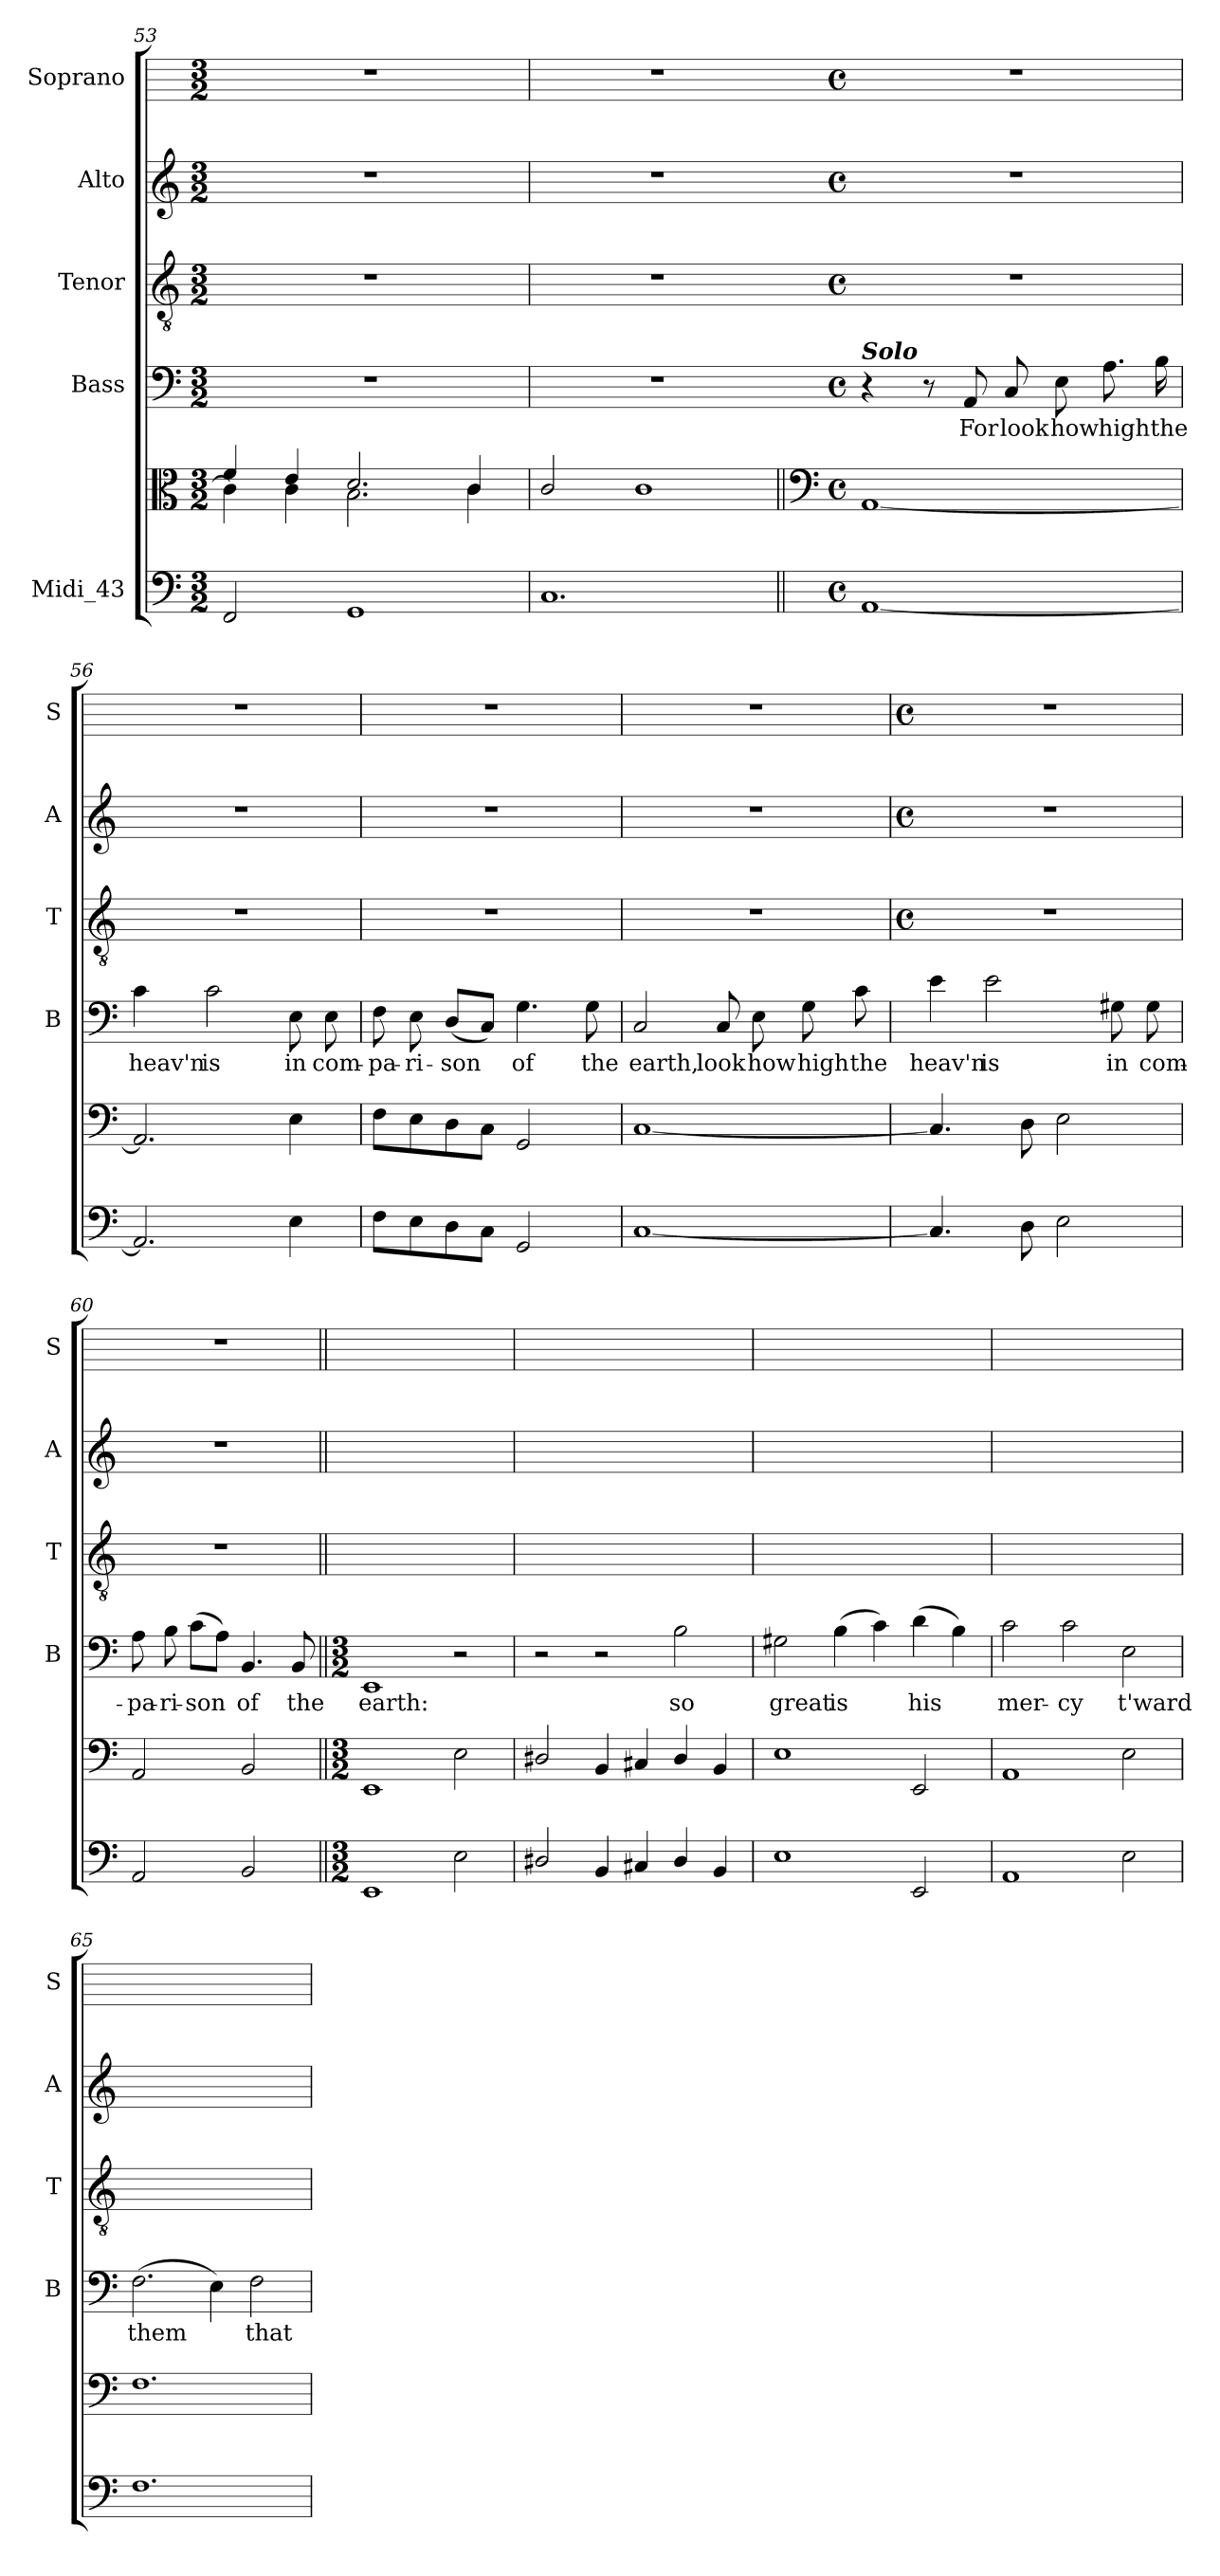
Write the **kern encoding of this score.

**kern	**kern	**dynam	**kern	**text	**dynam	**kern	**kern	**kern
*part5	*part5	*part5	*part4	*part4	*part4	*part3	*part2	*part1
*staff6	*staff5	*staff5/6	*staff4	*staff4	*staff4	*staff3	*staff2	*staff1
*I"Midi_43	*	*	*I"Bass	*	*	*I"Tenor	*I"Alto	*I"Soprano
*	*	*	*I'B	*	*	*I'T	*I'A	*I'S
*clefF4	*clefC3	*	*clefF4	*	*	*clefGv2	*clefG2	*
*k[]	*k[]	*	*k[]	*	*	*k[]	*k[]	*
*C:	*C:	*	*C:	*	*	*C:	*C:	*
*M3/2	*M3/2	*	*M3/2	*	*	*M3/2	*M3/2	*M3/2
=53	=53	=53	=53	=53	=53	=53	=53	=53
*	*^	*	*	*	*	*	*	*
!	!	!	!	!LO:N:vis=1	!	!	!LO:N:vis=1	!LO:N:vis=1	!
2FF	4f/	4c\]	.	1.r	.	.	1.r	1.r	1.r
.	4e/	4c\	.	.	.	.	.	.	.
1GG	2.d/	2.B\	.	.	.	.	.	.	.
.	4c/	4c\	.	.	.	.	.	.	.
=54	=54	=54	=54	=54	=54	=54	=54	=54	=54
!	!	!LO:N:vis=1	!	!LO:N:vis=1	!	!	!LO:N:vis=1	!LO:N:vis=1	!
1.C	2c/	1.ryy	.	1.r	.	.	1.r	1.r	1.r
.	1c/	.	.	.	.	.	.	.	.
*	*v	*v	*	*	*	*	*	*	*
!!LO:LB:g=z
=55||	=55||	=55	=55||	=55	=55	=55||	=55||	=55
*	*clefF4	*	*	*	*	*	*	*
*k[]	*k[]	*	*	*	*	*	*	*
*C:	*C:	*	*	*	*	*	*	*
*M4/4	*M4/4	*	*M4/4	*	*	*M4/4	*M4/4	*M4/4
*met(c)	*met(c)	*	*met(c)	*	*	*met(c)	*met(c)	*met(c)
!	!	!	!LO:TX:a:Bi:t=Solo	!	!	!	!	!
!	!	!LO:DY:b=2	!	!	!	!	!	!
!	!	!LO:DY:n=1:b	!	!	!	!	!	!
[1AA	[1AA	mp mp	4r	.	.	1r	1r	1r
.	.	.	8r	.	.	.	.	.
!	!	!	!	!LO:LY:b	!LO:DY:b	!	!	!
!	!	!	!	!	!LO:DY:n=1:b	!	!	!
.	.	.	8AA	For	mf f	.	.	.
!	!	!	!	!LO:LY:b	!	!	!	!
.	.	.	8C	look	.	.	.	.
!	!	!	!	!LO:LY:b	!	!	!	!
.	.	.	8E	how	.	.	.	.
!	!	!	!	!LO:LY:b	!	!	!	!
.	.	.	8.A	high	.	.	.	.
!	!	!	!	!LO:LY:b	!	!	!	!
.	.	.	16B	the	.	.	.	.
=56	=56	=56	=56	=56	=56	=56	=56	=56
!	!	!	!	!LO:LY:b	!	!	!	!
2.AA]	2.AA]	.	4c	heav'n	.	1r	1r	1r
!	!	!	!	!LO:LY:b	!	!	!	!
.	.	.	2c	is	.	.	.	.
!	!	!	!	!LO:LY:b	!	!	!	!
4E	4E	.	8E	in	.	.	.	.
!	!	!	!	!LO:LY:b	!	!	!	!
.	.	.	8E	com-	.	.	.	.
=57	=57	=57	=57	=57	=57	=57	=57	=57
!	!	!	!	!LO:LY:b	!	!	!	!
8FL	8FL	.	8F	-pa-	.	1r	1r	1r
!	!	!	!	!LO:LY:b	!	!	!	!
8E	8E	.	8E	-ri-	.	.	.	.
!	!	!	!	!LO:LY:b	!	!	!	!
8D	8D	.	(<8DL	-son	.	.	.	.
8CJ	8CJ	.	8CJ)	.	.	.	.	.
!	!	!	!	!LO:LY:b	!	!	!	!
2GG	2GG	.	4.G	of	.	.	.	.
!	!	!	!	!LO:LY:b	!	!	!	!
.	.	.	8G	the	.	.	.	.
=58	=58	=58	=58	=58	=58	=58	=58	=58
!	!	!	!	!LO:LY:b	!	!	!	!
[1C	[1C	.	2C	earth,	.	1r	1r	1r
!	!	!	!	!LO:LY:b	!	!	!	!
.	.	.	8C	look	.	.	.	.
!	!	!	!	!LO:LY:b	!	!	!	!
.	.	.	8E	how	.	.	.	.
!	!	!	!	!LO:LY:b	!	!	!	!
.	.	.	8G	high	.	.	.	.
!	!	!	!	!LO:LY:b	!	!	!	!
.	.	.	8c	the	.	.	.	.
!!LO:LB:g=z
=59	=59	=59	=59	=59	=59	=59	=59	=59
*	*	*	*	*	*	*M4/4	*M4/4	*M4/4
*	*	*	*	*	*	*met(c)	*met(c)	*met(c)
!	!	!	!	!LO:LY:b	!	!	!	!
4.C]	4.C]	.	4e	heav'n	.	1r	1r	1r
!	!	!	!	!LO:LY:b	!	!	!	!
.	.	.	2e	is	.	.	.	.
8D	8D	.	.	.	.	.	.	.
2E	2E	.	.	.	.	.	.	.
!	!	!	!	!LO:LY:b	!	!	!	!
.	.	.	8G#X	in	.	.	.	.
!	!	!	!	!LO:LY:b	!	!	!	!
.	.	.	8G#	com-	.	.	.	.
=60	=60	=60	=60	=60	=60	=60	=60	=60
!	!	!	!	!LO:LY:b	!	!	!	!
2AA	2AA	.	8A	-pa-	.	1r	1r	1r
!	!	!	!	!LO:LY:b	!	!	!	!
.	.	.	8B	-ri-	.	.	.	.
!	!	!	!	!LO:LY:b	!	!	!	!
.	.	.	(>8cL	-son	.	.	.	.
.	.	.	8AJ)	.	.	.	.	.
!	!	!	!	!LO:LY:b	!	!	!	!
2BB	2BB	.	4.BB	of	.	.	.	.
!	!	!	!	!LO:LY:b	!	!	!	!
.	.	.	8BB	the	.	.	.	.
=61||	=61||	=61||	=61||	=61||	=61||	=61||	=61||	=61||
*M3/2	*M3/2	*	*M3/2	*	*	*	*	*
!	!	!	!	!LO:LY:b	!	!	!	!
1EE	1EE	.	1EE	earth:	.	1.r	1.r	1.r
2E	2E	.	2r	.	.	.	.	.
=62	=62	=62	=62	=62	=62	=62	=62	=62
2D#X/	2D#X/	.	2r	.	.	1.r	1.r	1.r
4BB	4BB	.	2r	.	.	.	.	.
4C#X	4C#X	.	.	.	.	.	.	.
!	!	!	!	!LO:LY:b	!	!	!	!
4D#/	4D#/	.	2B	so	.	.	.	.
4BB	4BB	.	.	.	.	.	.	.
=63	=63	=63	=63	=63	=63	=63	=63	=63
!	!	!	!	!LO:LY:b	!	!	!	!
1E	1E	.	2G#X	great	.	1.r	1.r	1.r
!	!	!	!	!LO:LY:b	!	!	!	!
.	.	.	(>4B	is	.	.	.	.
.	.	.	4c)	.	.	.	.	.
!	!	!	!	!LO:LY:b	!	!	!	!
2EE	2EE	.	(>4d	his	.	.	.	.
.	.	.	4B)	.	.	.	.	.
=64	=64	=64	=64	=64	=64	=64	=64	=64
!	!	!	!	!LO:LY:b	!	!	!	!
1AA	1AA	.	2c	mer-	.	1.r	1.r	1.r
!	!	!	!	!LO:LY:b	!	!	!	!
.	.	.	2c	-cy	.	.	.	.
!	!	!	!	!LO:LY:b	!	!	!	!
2E	2E	.	2E	t'ward	.	.	.	.
=65	=65	=65	=65	=65	=65	=65	=65	=65
!	!	!	!	!LO:LY:b	!	!	!	!
1.F	1.F	.	(>2.F	them	.	1.r	1.r	1.r
.	.	.	4E)	.	.	.	.	.
!	!	!	!	!LO:LY:b	!	!	!	!
.	.	.	2F	that	.	.	.	.
=	=	=	=	=	=	=	=	=
*-	*-	*-	*-	*-	*-	*-	*-	*-
